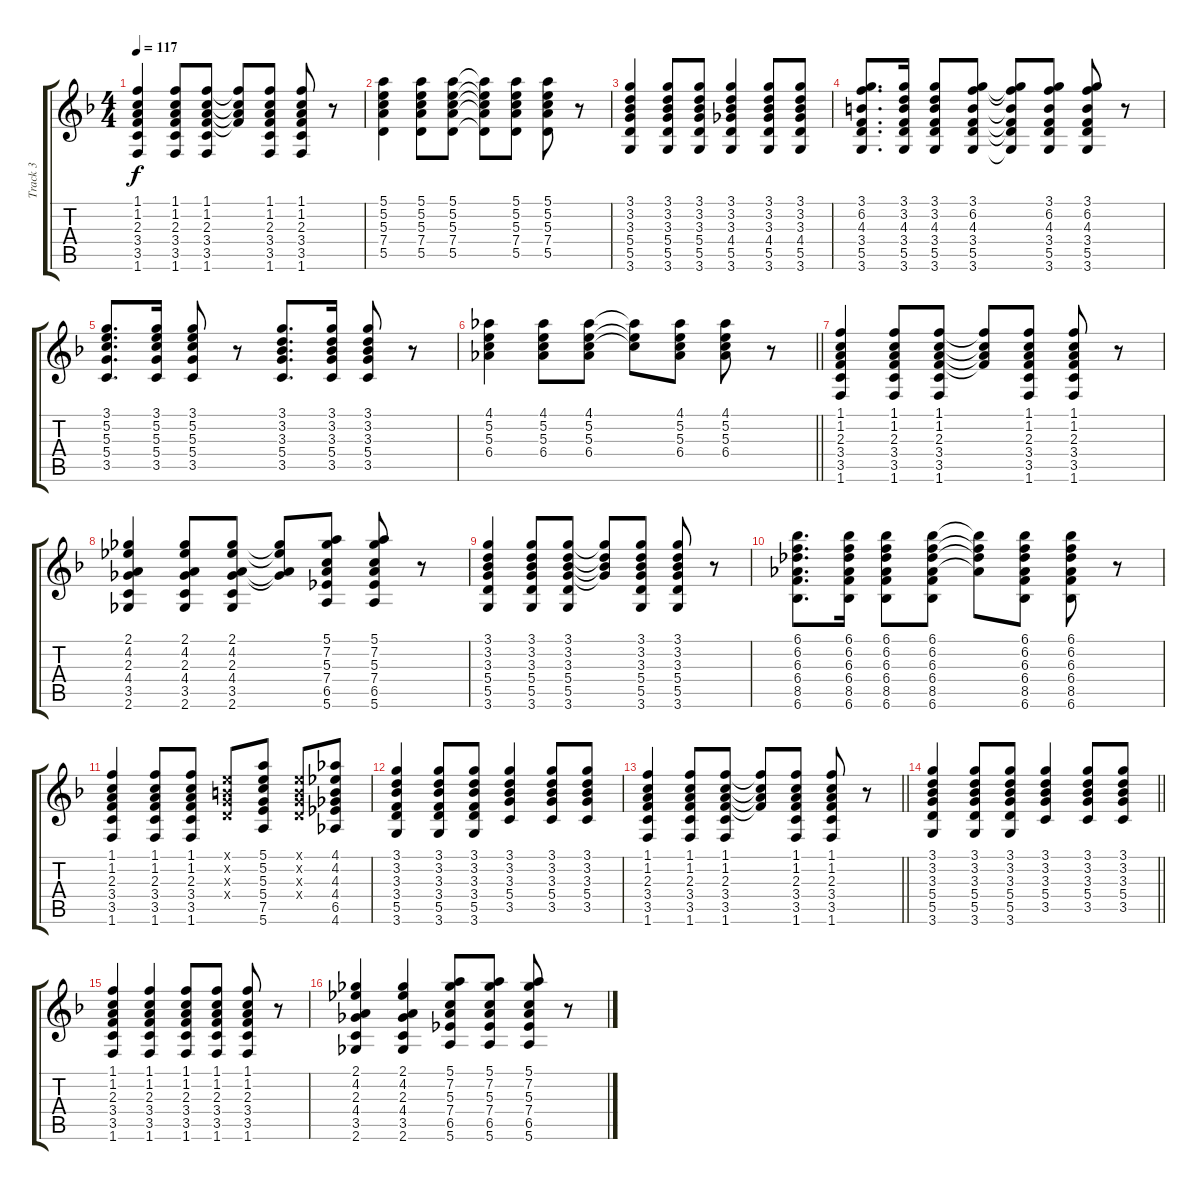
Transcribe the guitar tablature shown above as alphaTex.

\track ("Track 3" "Track 3") {instrument acousticguitarsteel}
\staff {score tabs}
\tuning (E4 B3 G3 D3 A2 E2) {hide}
\ts (4 4)
\tempo 117
\clef g2
\ks f
(1.1 1.2 2.3 3.4 3.5 1.6).4{dy f} (1.1 1.2 2.3 3.4 3.5 1.6).8 (1.1 1.2 2.3 3.4 3.5 1.6).8 (1.1{t} 1.2{t} 2.3{t} 3.4{t}).8 (1.1 1.2 2.3 3.4 3.5 1.6).8 (1.1 1.2 2.3 3.4 3.5 1.6).8 r.8 |
(5.1 5.2 5.3 7.4 5.5).4 (5.1 5.2 5.3 7.4 5.5).8 (5.1 5.2 5.3 7.4 5.5).8 (5.1{t} 5.2{t} 5.3{t} 7.4{t} 5.5{t}).8 (5.1 5.2 5.3 7.4 5.5).8 (5.1 5.2 5.3 7.4 5.5).8 r.8 |
(3.1 3.2 3.3 5.4 5.5 3.6).4 (3.1 3.2 3.3 5.4 5.5 3.6).8 (3.1 3.2 3.3 5.4 5.5 3.6).8 (3.1 3.2 3.3 4.4 5.5 3.6).4 (3.1 3.2 3.3 4.4 5.5 3.6).8 (3.1 3.2 3.3 4.4 5.5 3.6).8 |
(3.1 6.2 4.3 3.4 5.5 3.6).8{d} (3.1 3.2 4.3 3.4 5.5 3.6).16 (3.1 3.2 4.3 3.4 5.5 3.6).8 (3.1 6.2 4.3 3.4 5.5 3.6).8 (3.1{t} 6.2{t} 4.3{t} 3.4{t} 5.5{t} 3.6{t}).8 (3.1 6.2 4.3 3.4 5.5 3.6).8 (3.1 6.2 4.3 3.4 5.5 3.6).8 r.8 |
(3.1 5.2 5.3 5.4 3.5).8{d} (3.1 5.2 5.3 5.4 3.5).16 (3.1 5.2 5.3 5.4 3.5).8 r.8 (3.1 3.2 3.3 5.4 3.5).8{d} (3.1 3.2 3.3 5.4 3.5).16 (3.1 3.2 3.3 5.4 3.5).8 r.8 |
\barLineRight lightlight
(4.1 5.2 5.3 6.4).4 (4.1 5.2 5.3 6.4).8 (4.1 5.2 5.3 6.4).8 (4.1{t} 5.2{t} 5.3{t}).8 (4.1 5.2 5.3 6.4).8 (4.1 5.2 5.3 6.4).8 r.8 |
(1.1 1.2 2.3 3.4 3.5 1.6).4 (1.1 1.2 2.3 3.4 3.5 1.6).8 (1.1 1.2 2.3 3.4 3.5 1.6).8 (1.1{t} 1.2{t} 2.3{t} 3.4{t}).8 (1.1 1.2 2.3 3.4 3.5 1.6).8 (1.1 1.2 2.3 3.4 3.5 1.6).8 r.8 |
(2.1 4.2 2.3 4.4 3.5 2.6).4 (2.1 4.2 2.3 4.4 3.5 2.6).8 (2.1 4.2 2.3 4.4 3.5 2.6).8 (2.1{t} 4.2{t} 2.3{t} 4.4{t}).8 (5.1 7.2 5.3 7.4 6.5 5.6).8 (5.1 7.2 5.3 7.4 6.5 5.6).8 r.8 |
(3.1 3.2 3.3 5.4 5.5 3.6).4 (3.1 3.2 3.3 5.4 5.5 3.6).8 (3.1 3.2 3.3 5.4 5.5 3.6).8 (3.1{t} 3.2{t} 3.3{t} 5.4{t}).8 (3.1 3.2 3.3 5.4 5.5 3.6).8 (3.1 3.2 3.3 5.4 5.5 3.6).8 r.8 |
(6.1 6.2 6.3 6.4 8.5 6.6).8{d} (6.1 6.2 6.3 6.4 8.5 6.6).16 (6.1 6.2 6.3 6.4 8.5 6.6).8 (6.1 6.2 6.3 6.4 8.5 6.6).8 (6.1{t} 6.2{t} 6.3{t} 6.4{t}).8 (6.1 6.2 6.3 6.4 8.5 6.6).8 (6.1 6.2 6.3 6.4 8.5 6.6).8 r.8 |
(1.1 1.2 2.3 3.4 3.5 1.6).4 (1.1 1.2 2.3 3.4 3.5 1.6).8 (1.1 1.2 2.3 3.4 3.5 1.6).8 (0.1{x} 0.2{x} 0.3{x} 0.4{x}).8 (5.1 5.2 5.3 5.4 7.5 5.6).8 (0.1{x} 0.2{x} 0.3{x} 0.4{x}).8 (4.1 4.2 4.3 4.4 6.5 4.6).8 |
(3.1 3.2 3.3 3.4 5.5 3.6).4 (3.1 3.2 3.3 3.4 5.5 3.6).8 (3.1 3.2 3.3 3.4 5.5 3.6).8 (3.1 3.2 3.3 5.4 3.5).4 (3.1 3.2 3.3 5.4 3.5).8 (3.1 3.2 3.3 5.4 3.5).8 |
\barLineRight lightlight
(1.1 1.2 2.3 3.4 3.5 1.6).4 (1.1 1.2 2.3 3.4 3.5 1.6).8 (1.1 1.2 2.3 3.4 3.5 1.6).8 (1.1{t} 1.2{t} 2.3{t} 3.4{t}).8 (1.1 1.2 2.3 3.4 3.5 1.6).8 (1.1 1.2 2.3 3.4 3.5 1.6).8 r.8 |
\barLineRight lightlight
(3.1 3.2 3.3 5.4 5.5 3.6).4 (3.1 3.2 3.3 5.4 5.5 3.6).8 (3.1 3.2 3.3 5.4 5.5 3.6).8 (3.1 3.2 3.3 5.4 3.5).4 (3.1 3.2 3.3 5.4 3.5).8 (3.1 3.2 3.3 5.4 3.5).8 |
(1.1 1.2 2.3 3.4 3.5 1.6).4 (1.1 1.2 2.3 3.4 3.5 1.6).4 (1.1 1.2 2.3 3.4 3.5 1.6).8 (1.1 1.2 2.3 3.4 3.5 1.6).8 (1.1 1.2 2.3 3.4 3.5 1.6).8 r.8 |
(2.1 4.2 2.3 4.4 3.5 2.6).4 (2.1 4.2 2.3 4.4 3.5 2.6).4 (5.1 7.2 5.3 7.4 6.5 5.6).8 (5.1 7.2 5.3 7.4 6.5 5.6).8 (5.1 7.2 5.3 7.4 6.5 5.6).8 r.8
